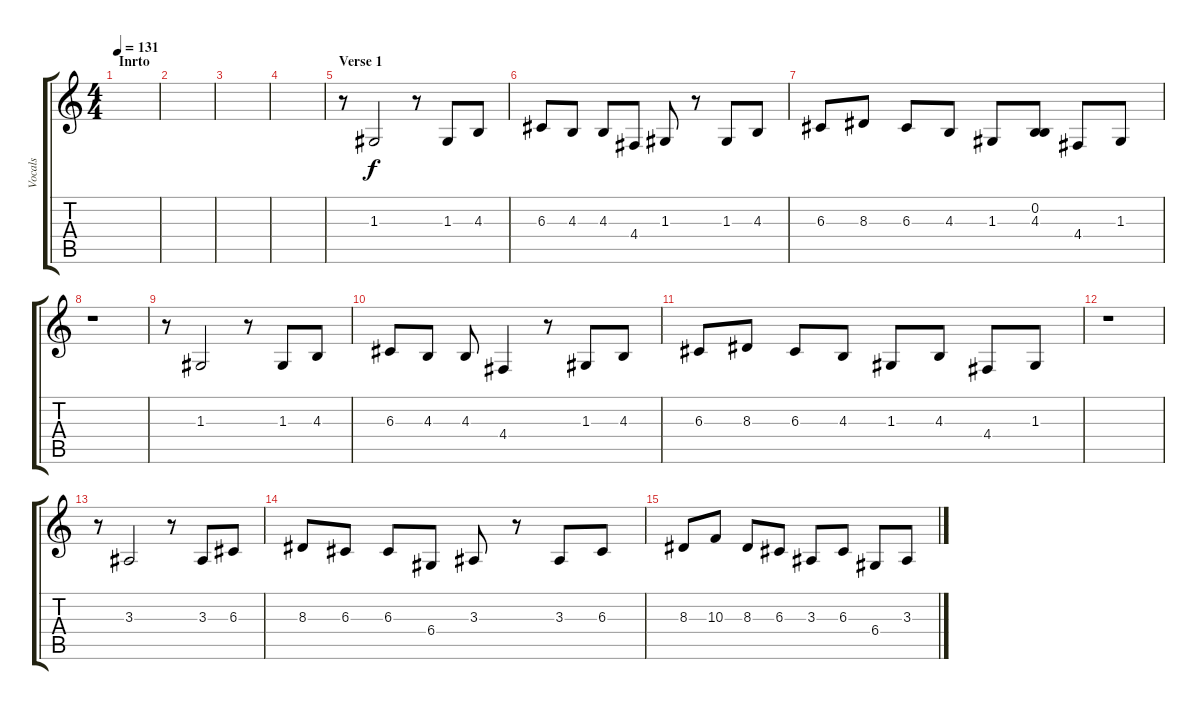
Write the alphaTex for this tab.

\track ("Vocals" "Vocals") {instrument tenorsax}
\staff {score tabs}
\tuning (E4 B3 G3 D3 A2 E2) {hide}
\ts (4 4)
\section ("" "Inrto")
\tempo 131
\clef g2
\ks c
|
|
|
|
\section ("" "Verse 1")
r.8 1.3.2 r.8 1.3.8 4.3.8 |
6.3.8 4.3.8 4.3.8 4.4.8 1.3.8 r.8 1.3.8 4.3.8 |
6.3.8 8.3.8 6.3.8 4.3.8 1.3.8 (0.2 4.3).8 4.4.8 1.3.8 |
r.1 |
r.8 1.3.2 r.8 1.3.8 4.3.8 |
6.3.8 4.3.8 4.3.8 4.4.4 r.8 1.3.8 4.3.8 |
6.3.8 8.3.8 6.3.8 4.3.8 1.3.8 4.3.8 4.4.8 1.3.8 |
r.1 |
r.8 3.3.2 r.8 3.3.8 6.3.8 |
8.3.8 6.3.8 6.3.8 6.4.8 3.3.8 r.8 3.3.8 6.3.8 |
8.3.8 10.3.8 8.3.8 6.3.8 3.3.8 6.3.8 6.4.8 3.3.8
